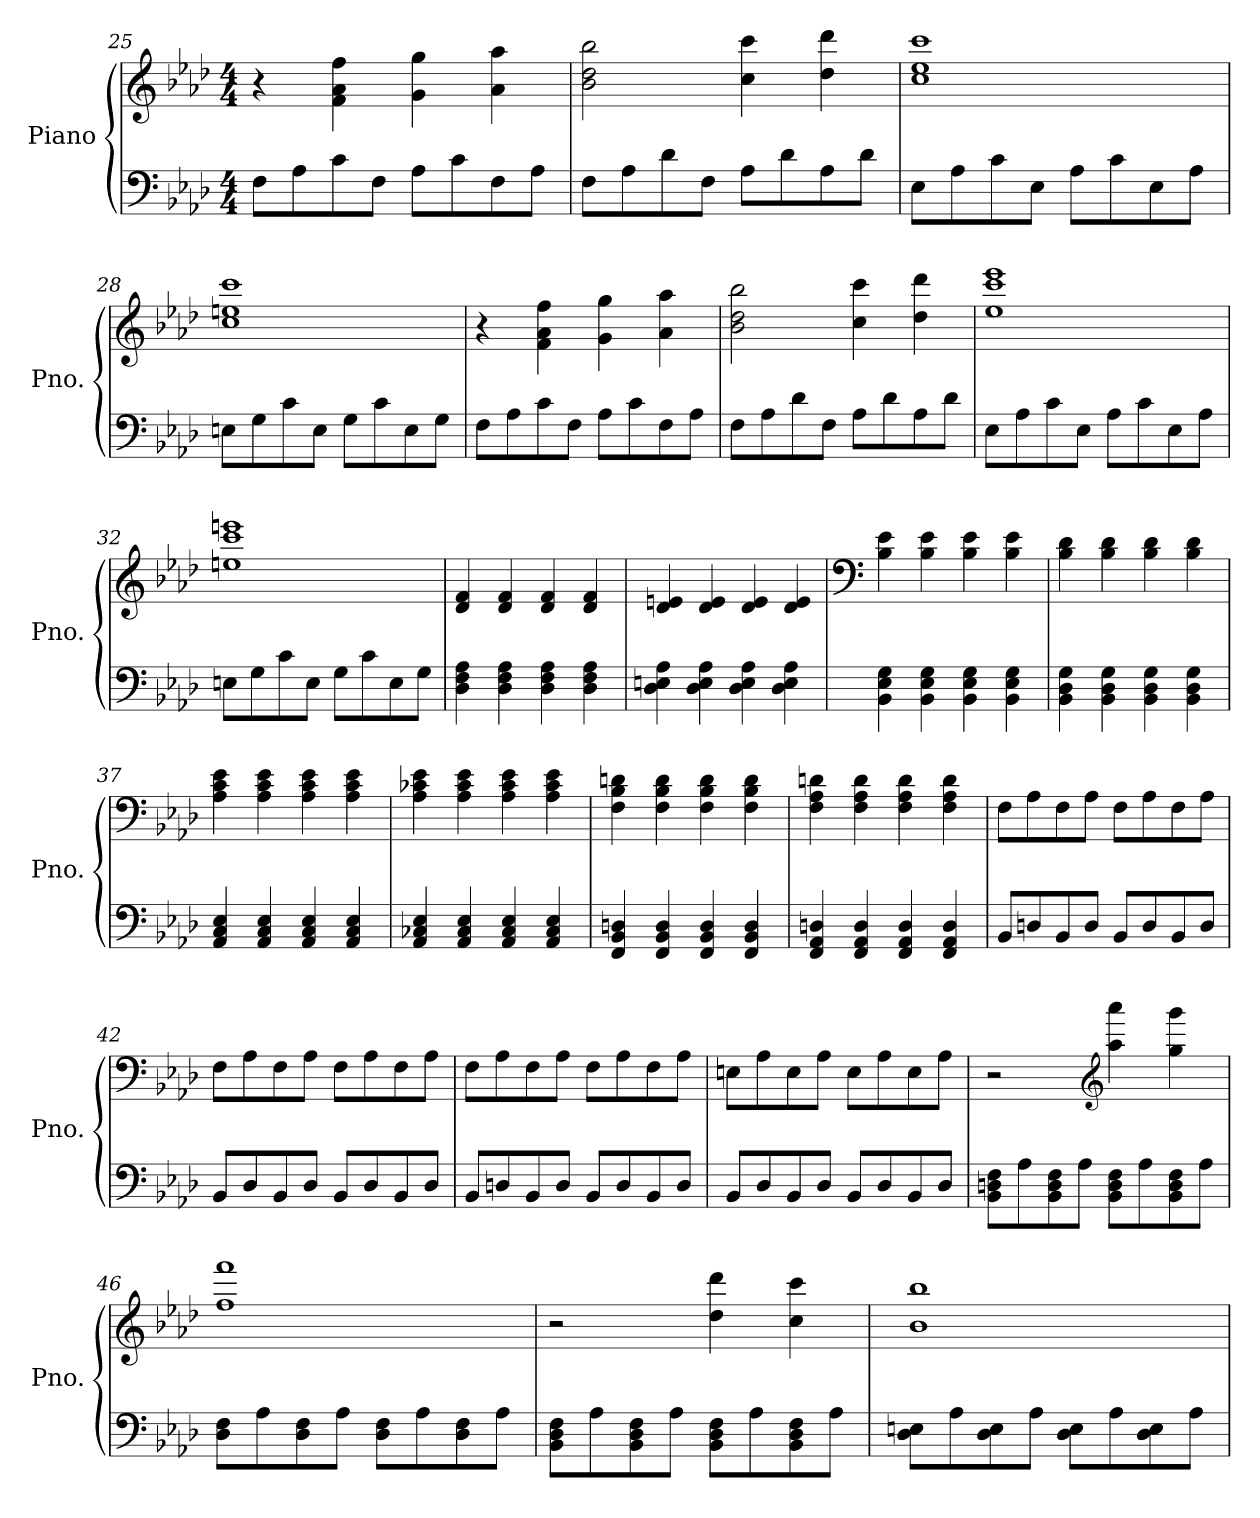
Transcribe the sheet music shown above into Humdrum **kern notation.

**kern	**kern
*part1	*part1
*staff2	*staff1
*I"Piano	*
*I'Pno.	*
*clefF4	*clefG2
*k[b-e-a-d-]	*k[b-e-a-d-]
*M4/4	*M4/4
=25	=25
8F\L	4r
8A-\	.
8c\	4f\ 4a-\ 4ff\
8F\J	.
8A-\L	4g\ 4gg\
8c\	.
8F\	4a-\ 4aa-\
8A-\J	.
!!LO:LB:g=z
=26	=26
8F\L	2b-\ 2dd-\ 2bb-\
8A-\	.
8d-\	.
8F\J	.
8A-\L	4cc\ 4ccc\
8d-\	.
8A-\	4dd-\ 4ddd-\
8d-\J	.
=27	=27
8E-\L	1cc 1ee- 1ccc
8A-\	.
8c\	.
8E-\J	.
8A-\L	.
8c\	.
8E-\	.
8A-\J	.
=28	=28
8En\L	1cc 1een 1ccc
8G\	.
8c\	.
8E\J	.
8G\L	.
8c\	.
8E\	.
8G\J	.
=29	=29
8F\L	4r
8A-\	.
8c\	4f\ 4a-\ 4ff\
8F\J	.
8A-\L	4g\ 4gg\
8c\	.
8F\	4a-\ 4aa-\
8A-\J	.
=30	=30
8F\L	2b-\ 2dd-\ 2bb-\
8A-\	.
8d-\	.
8F\J	.
8A-\L	4cc\ 4ccc\
8d-\	.
8A-\	4dd-\ 4ddd-\
8d-\J	.
!!LO:PB:g=z
=31	=31
8E-\L	1ee- 1ccc 1eee-
8A-\	.
8c\	.
8E-\J	.
8A-\L	.
8c\	.
8E-\	.
8A-\J	.
=32	=32
8En\L	1een 1ccc 1eeen
8G\	.
8c\	.
8E\J	.
8G\L	.
8c\	.
8E\	.
8G\J	.
=33	=33
4D-\ 4F\ 4A-\	4d-/ 4f/
4D-\ 4F\ 4A-\	4d-/ 4f/
4D-\ 4F\ 4A-\	4d-/ 4f/
4D-\ 4F\ 4A-\	4d-/ 4f/
=34	=34
4D-\ 4En\ 4A-\	4d-/ 4en/
4D-\ 4E\ 4A-\	4d-/ 4e/
4D-\ 4E\ 4A-\	4d-/ 4e/
4D-\ 4E\ 4A-\	4d-/ 4e/
=35	=35
*	*clefF4
4BB-\ 4E-\ 4G\	4B-\ 4e-\
4BB-\ 4E-\ 4G\	4B-\ 4e-\
4BB-\ 4E-\ 4G\	4B-\ 4e-\
4BB-\ 4E-\ 4G\	4B-\ 4e-\
!!LO:LB:g=z
=36	=36
4BB-\ 4D-\ 4G\	4B-\ 4d-\
4BB-\ 4D-\ 4G\	4B-\ 4d-\
4BB-\ 4D-\ 4G\	4B-\ 4d-\
4BB-\ 4D-\ 4G\	4B-\ 4d-\
=37	=37
4AA-/ 4C/ 4E-/	4A-\ 4c\ 4e-\
4AA-/ 4C/ 4E-/	4A-\ 4c\ 4e-\
4AA-/ 4C/ 4E-/	4A-\ 4c\ 4e-\
4AA-/ 4C/ 4E-/	4A-\ 4c\ 4e-\
=38	=38
4AA-/ 4C-X/ 4E-/	4A-\ 4c-X\ 4e-\
4AA-/ 4C-/ 4E-/	4A-\ 4c-\ 4e-\
4AA-/ 4C-/ 4E-/	4A-\ 4c-\ 4e-\
4AA-/ 4C-/ 4E-/	4A-\ 4c-\ 4e-\
=39	=39
4FF/ 4BB-/ 4Dn/	4F\ 4B-\ 4dn\
4FF/ 4BB-/ 4D/	4F\ 4B-\ 4d\
4FF/ 4BB-/ 4D/	4F\ 4B-\ 4d\
4FF/ 4BB-/ 4D/	4F\ 4B-\ 4d\
=40	=40
4FF/ 4AA-/ 4Dn/	4F\ 4A-\ 4dn\
4FF/ 4AA-/ 4D/	4F\ 4A-\ 4d\
4FF/ 4AA-/ 4D/	4F\ 4A-\ 4d\
4FF/ 4AA-/ 4D/	4F\ 4A-\ 4d\
=41	=41
8BB-/L	8F\L
8Dn/	8A-\
8BB-/	8F\
8D/J	8A-\J
8BB-/L	8F\L
8D/	8A-\
8BB-/	8F\
8D/J	8A-\J
!!LO:LB:g=z
=42	=42
8BB-/L	8F\L
8D-/	8A-\
8BB-/	8F\
8D-/J	8A-\J
8BB-/L	8F\L
8D-/	8A-\
8BB-/	8F\
8D-/J	8A-\J
=43	=43
8BB-/L	8F\L
8Dn/	8A-\
8BB-/	8F\
8D/J	8A-\J
8BB-/L	8F\L
8D/	8A-\
8BB-/	8F\
8D/J	8A-\J
=44	=44
8BB-/L	8En\L
8D-/	8A-\
8BB-/	8E\
8D-/J	8A-\J
8BB-/L	8E\L
8D-/	8A-\
8BB-/	8E\
8D-/J	8A-\J
=45	=45
8BB-\ 8Dn\ 8F\L	2r
8A-\	.
8BB-\ 8D\ 8F\	.
8A-\J	.
*	*clefG2
8BB-\ 8D\ 8F\L	4aa-\ 4aaa-\
8A-\	.
8BB-\ 8D\ 8F\	4gg\ 4ggg\
8A-\J	.
=46	=46
8D-\ 8F\L	1ff 1fff
8A-\	.
8D-\ 8F\	.
8A-\J	.
8D-\ 8F\L	.
8A-\	.
8D-\ 8F\	.
8A-\J	.
!!LO:LB:g=z
=47	=47
8BB-\ 8D-\ 8F\L	2r
8A-\	.
8BB-\ 8D-\ 8F\	.
8A-\J	.
8BB-\ 8D-\ 8F\L	4dd-\ 4ddd-\
8A-\	.
8BB-\ 8D-\ 8F\	4cc\ 4ccc\
8A-\J	.
=48	=48
8D-\ 8En\L	1b- 1bb-
8A-\	.
8D-\ 8E\	.
8A-\J	.
8D-\ 8E\L	.
8A-\	.
8D-\ 8E\	.
8A-\J	.
=	=
*-	*-
